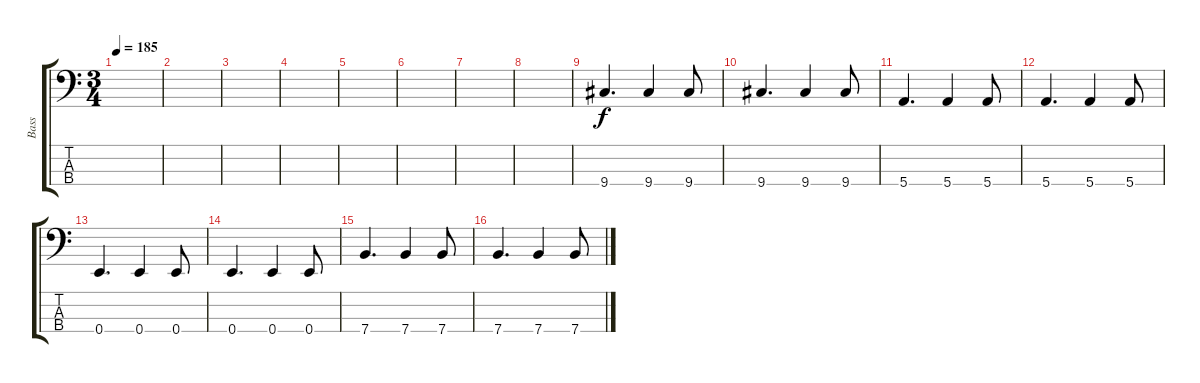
\track ("Bass" "Bass") {instrument electricbassfinger}
\staff {score tabs}
\tuning (G2 D2 A1 E1) {hide}
\ts (3 4)
\tempo 185
\clef f4
\ks c
|
|
|
|
|
|
|
|
9.4.4{d} 9.4.4 9.4.8 |
9.4.4{d} 9.4.4 9.4.8 |
5.4.4{d} 5.4.4 5.4.8 |
5.4.4{d} 5.4.4 5.4.8 |
0.4.4{d} 0.4.4 0.4.8 |
0.4.4{d} 0.4.4 0.4.8 |
7.4.4{d} 7.4.4 7.4.8 |
7.4.4{d} 7.4.4 7.4.8
